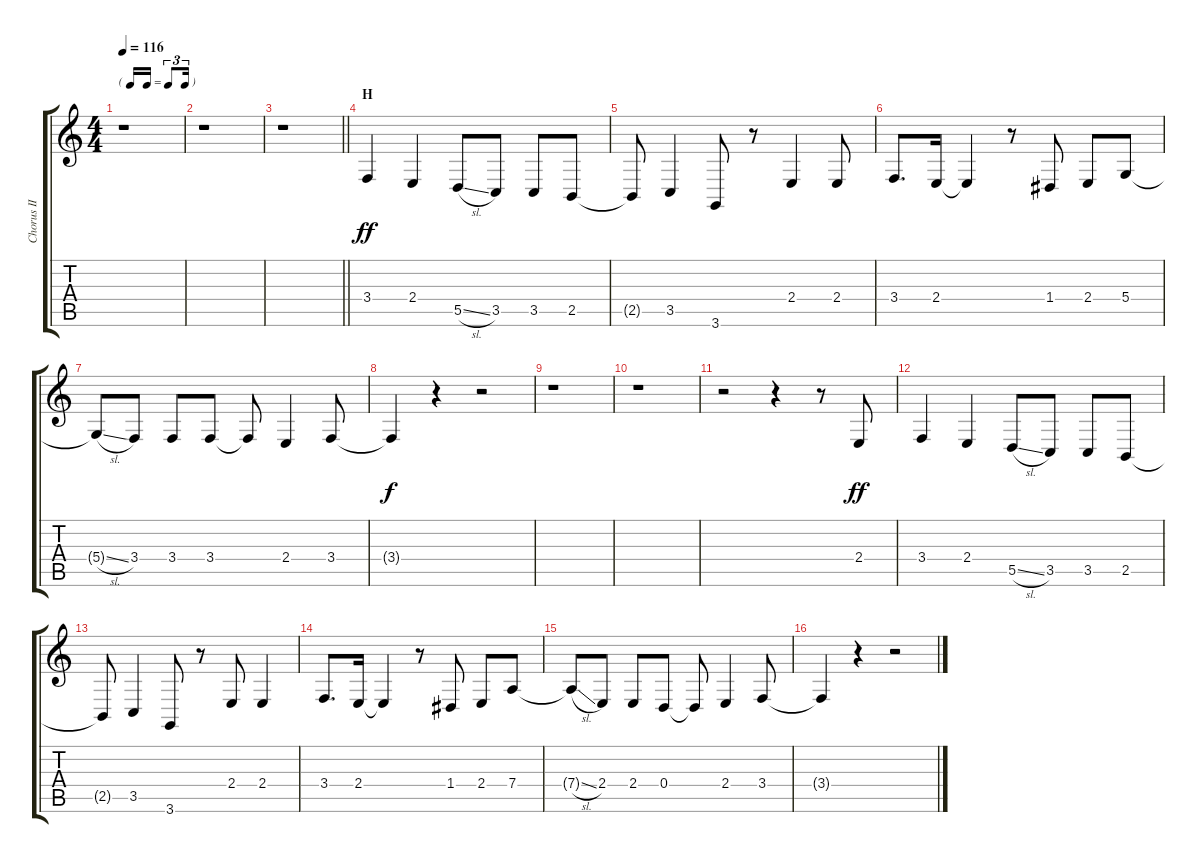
\track ("Chorus II" "Chorus II") {instrument voiceoohs}
\staff {score tabs}
\tuning (E4 B3 G3 D3 A2 E2) {hide}
\ts (4 4)
\tf triplet16th
\tempo 116
\clef g2
\ks c
r.1{dy ff} |
r.1 |
\barLineRight lightlight
r.1 |
\section ("" "H")
3.4.4 2.4.4 5.5{sl}.8 3.5.8 3.5.8 2.5.8 |
2.5{t}.8 3.5.4 3.6.8 r.8 2.4.4 2.4.8 |
3.4.8{d} 2.4.16 2.4{t}.4 r.8 1.4.8 2.4.8 5.4.8 |
5.4{sl t}.8 3.4.8 3.4.8 3.4.8 3.4{t}.8 2.4.4 3.4.8 |
3.4{t}.4{dy f} r.4 r.2 |
r.1 |
r.1 |
r.2 r.4 r.8 2.4.8{dy ff} |
3.4.4 2.4.4 5.5{sl}.8 3.5.8 3.5.8 2.5.8 |
2.5{t}.8 3.5.4 3.6.8 r.8 2.4.8 2.4.4 |
3.4.8{d} 2.4.16 2.4{t}.4 r.8 1.4.8 2.4.8 7.4.8 |
7.4{sl t}.8 2.4.8 2.4.8 0.4.8 0.4{t}.8 2.4.4 3.4.8 |
3.4{t}.4 r.4 r.2
